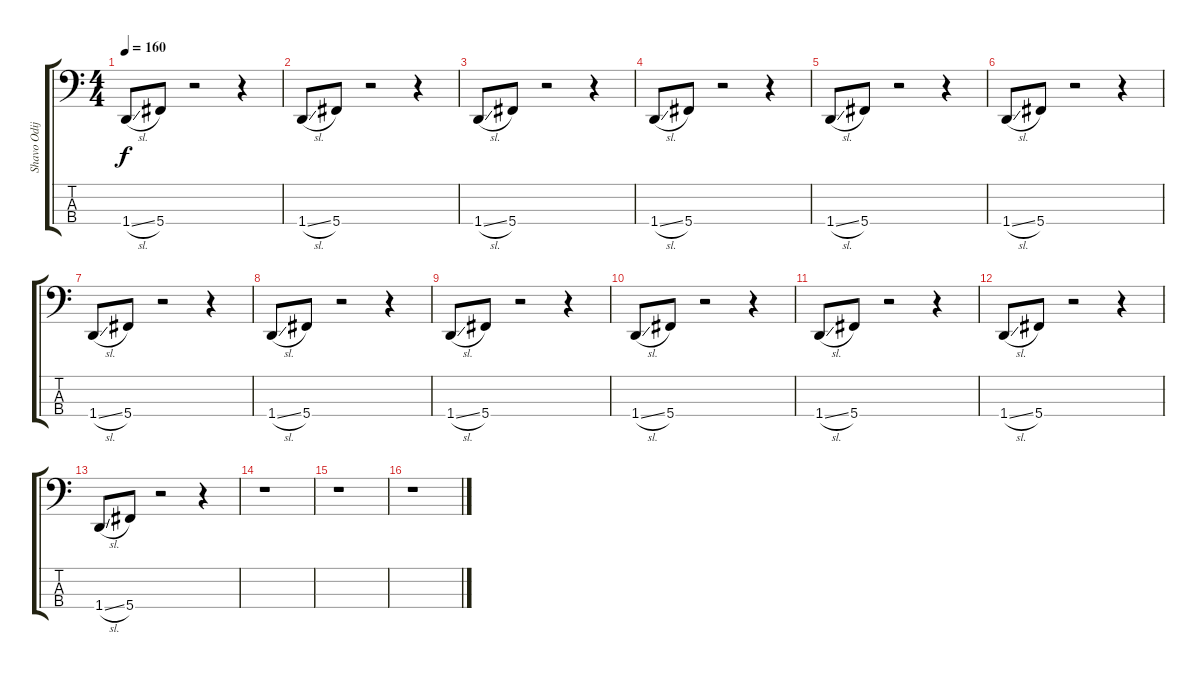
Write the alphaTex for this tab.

\track ("Shavo Odijian - Bass" "Shavo Odij") {instrument electricbassfinger}
\staff {score tabs}
\tuning (Gb2 Db2 Ab1 Db1) {hide}
\ts (4 4)
\tempo 160
\clef f4
\ks c
1.4{sl}.8{dy f} 5.4.8 r.2 r.4 |
1.4{sl}.8 5.4.8 r.2 r.4 |
1.4{sl}.8 5.4.8 r.2 r.4 |
1.4{sl}.8 5.4.8 r.2 r.4 |
1.4{sl}.8 5.4.8 r.2 r.4 |
1.4{sl}.8 5.4.8 r.2 r.4 |
1.4{sl}.8 5.4.8 r.2 r.4 |
1.4{sl}.8 5.4.8 r.2 r.4 |
1.4{sl}.8 5.4.8 r.2 r.4 |
1.4{sl}.8 5.4.8 r.2 r.4 |
1.4{sl}.8 5.4.8 r.2 r.4 |
1.4{sl}.8 5.4.8 r.2 r.4 |
1.4{sl}.8 5.4.8 r.2 r.4 |
r.1 |
r.1 |
r.1
